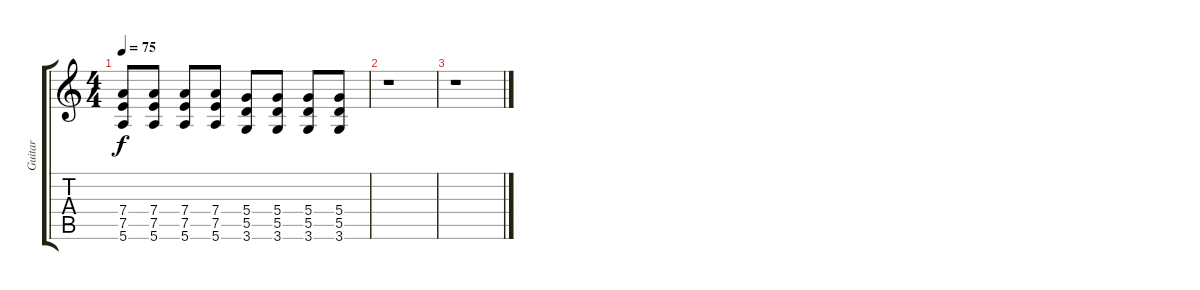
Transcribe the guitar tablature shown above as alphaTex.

\track ("Guitar" "Guitar") {instrument overdrivenguitar}
\staff {score tabs}
\tuning (E4 B3 G3 D3 A2 E2) {hide}
\ts (4 4)
\tempo 75
\clef g2
\ks c
(7.4 7.5 5.6).8{dy f} (7.4 7.5 5.6).8 (7.4 7.5 5.6).8 (7.4 7.5 5.6).8 (5.4 5.5 3.6).8 (5.4 5.5 3.6).8 (5.4 5.5 3.6).8 (5.4 5.5 3.6).8 |
r.1 |
r.1
